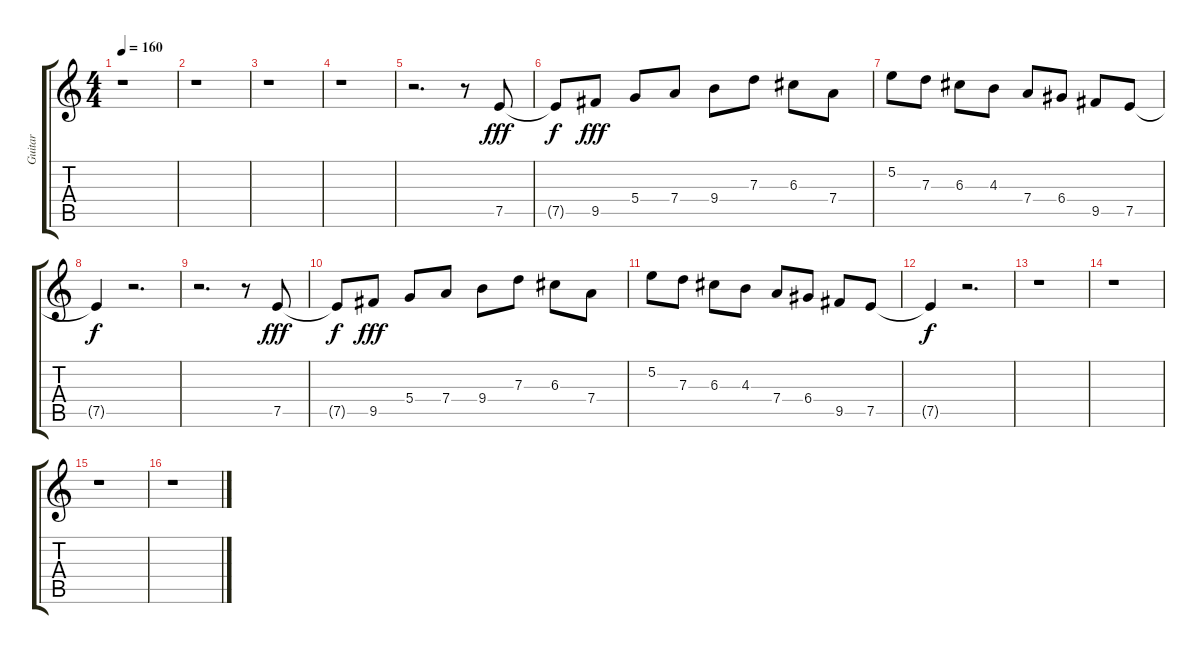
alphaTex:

\track ("Guitar" "Guitar") {instrument distortionguitar}
\staff {score tabs}
\tuning (E4 B3 G3 D3 A2 E2) {hide}
\ts (4 4)
\tempo 160
\clef g2
\ks c
r.1{dy fff} |
r.1 |
r.1 |
r.1 |
r.2{d} r.8 7.5.8 |
7.5{t}.8{dy f} 9.5.8{dy fff} 5.4.8 7.4.8 9.4.8 7.3.8 6.3.8 7.4.8 |
5.2.8 7.3.8 6.3.8 4.3.8 7.4.8 6.4.8 9.5.8 7.5.8 |
7.5{t}.4{dy f} r.2{d} |
r.2{d} r.8 7.5.8{dy fff} |
7.5{t}.8{dy f} 9.5.8{dy fff} 5.4.8 7.4.8 9.4.8 7.3.8 6.3.8 7.4.8 |
5.2.8 7.3.8 6.3.8 4.3.8 7.4.8 6.4.8 9.5.8 7.5.8 |
7.5{t}.4{dy f} r.2{d} |
r.1 |
r.1 |
r.1 |
r.1
